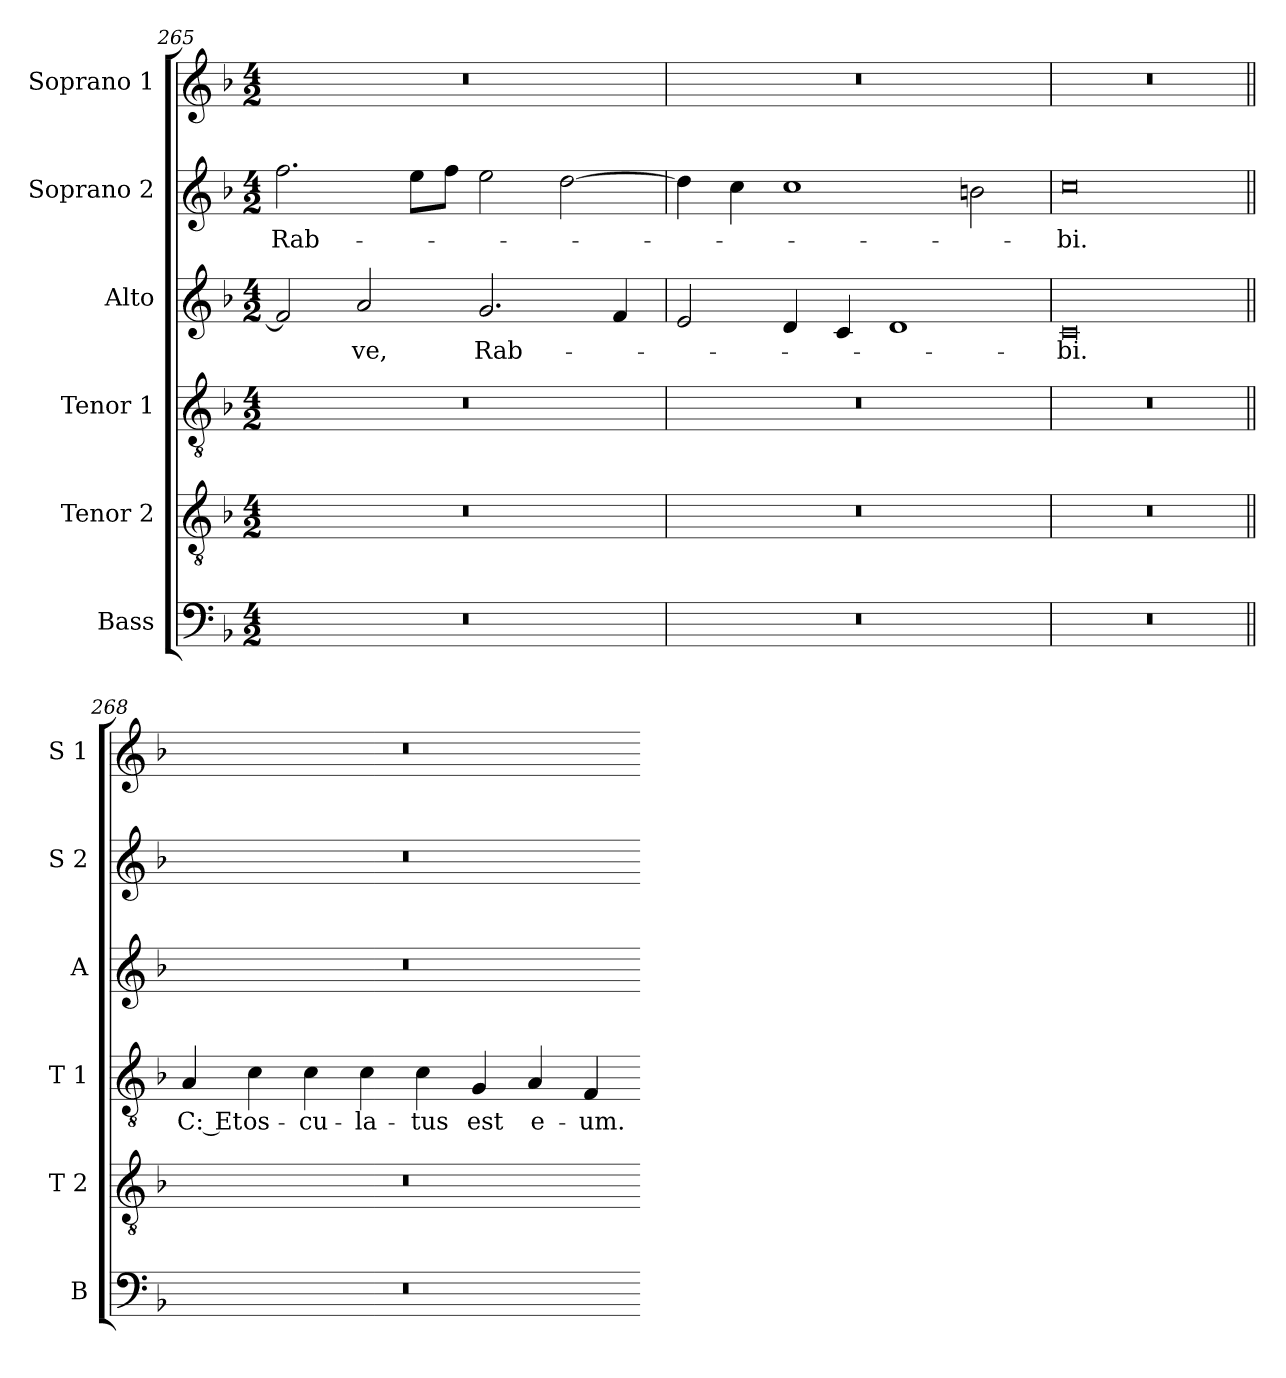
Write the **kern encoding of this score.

**kern	**kern	**kern	**text	**kern	**text	**kern	**text	**kern
*part6	*part5	*part4	*part4	*part3	*part3	*part2	*part2	*part1
*staff6	*staff5	*staff4	*staff4	*staff3	*staff3	*staff2	*staff2	*staff1
*I"Bass	*I"Tenor 2	*I"Tenor 1	*	*I"Alto	*	*I"Soprano 2	*	*I"Soprano 1
*I'B	*I'T 2	*I'T 1	*	*I'A	*	*I'S 2	*	*I'S 1
*clefF4	*clefGv2	*clefGv2	*	*clefG2	*	*clefG2	*	*clefG2
*k[b-]	*k[b-]	*k[b-]	*	*k[b-]	*	*k[b-]	*	*k[b-]
*F:	*F:	*F:	*	*F:	*	*F:	*	*F:
*M4/2	*M4/2	*M4/2	*	*M4/2	*	*M4/2	*	*M4/2
=265	=265	=265	=265	=265	=265	=265	=265	=265
!	!	!	!	!	!	!	!LO:LY:b	!
0r	0r	0r	.	2f/]	.	2.ff\	Rab-	0r
!	!	!	!	!	!LO:LY:b	!	!	!
.	.	.	.	2a/	ve,	.	.	.
.	.	.	.	.	.	8ee\L	.	.
.	.	.	.	.	.	8ff\J	.	.
!	!	!	!	!	!LO:LY:b	!	!	!
.	.	.	.	2.g/	Rab-	2ee\	.	.
.	.	.	.	.	.	[2dd\	.	.
.	.	.	.	4f/	.	.	.	.
=266	=266	=266	=266	=266	=266	=266	=266	=266
0r	0r	0r	.	2e/	.	4dd\]	.	0r
.	.	.	.	.	.	4cc\	.	.
.	.	.	.	4d/	.	1cc	.	.
.	.	.	.	4c/	.	.	.	.
.	.	.	.	1d	.	.	.	.
.	.	.	.	.	.	2bn\	.	.
=267	=267	=267	=267	=267	=267	=267	=267	=267
!	!	!	!	!	!LO:LY:b	!	!	!
!	!	!	!	!	!	!	!LO:LY:b	!
0r	0r	0r	.	0c	-bi.	0cc	-bi.	0r
!!LO:LB:g=z
=268||	=268||	=268||	=268||	=268||	=268||	=268||	=268||	=268||
!	!	!	!LO:LY:b	!	!	!	!	!
0r	0r	4A/	C: Et	0r	.	0r	.	0r
!	!	!	!LO:LY:b	!	!	!	!	!
.	.	4c\	os-	.	.	.	.	.
!	!	!	!LO:LY:b	!	!	!	!	!
.	.	4c\	-cu-	.	.	.	.	.
!	!	!	!LO:LY:b	!	!	!	!	!
.	.	4c\	-la-	.	.	.	.	.
!	!	!	!LO:LY:b	!	!	!	!	!
.	.	4c\	-tus	.	.	.	.	.
!	!	!	!LO:LY:b	!	!	!	!	!
.	.	4G/	est	.	.	.	.	.
!	!	!	!LO:LY:b	!	!	!	!	!
.	.	4A/	e-	.	.	.	.	.
!	!	!	!LO:LY:b	!	!	!	!	!
.	.	4F/	-um.	.	.	.	.	.
=-	=-	=-	=-	=-	=-	=-	=-	=-
*-	*-	*-	*-	*-	*-	*-	*-	*-
